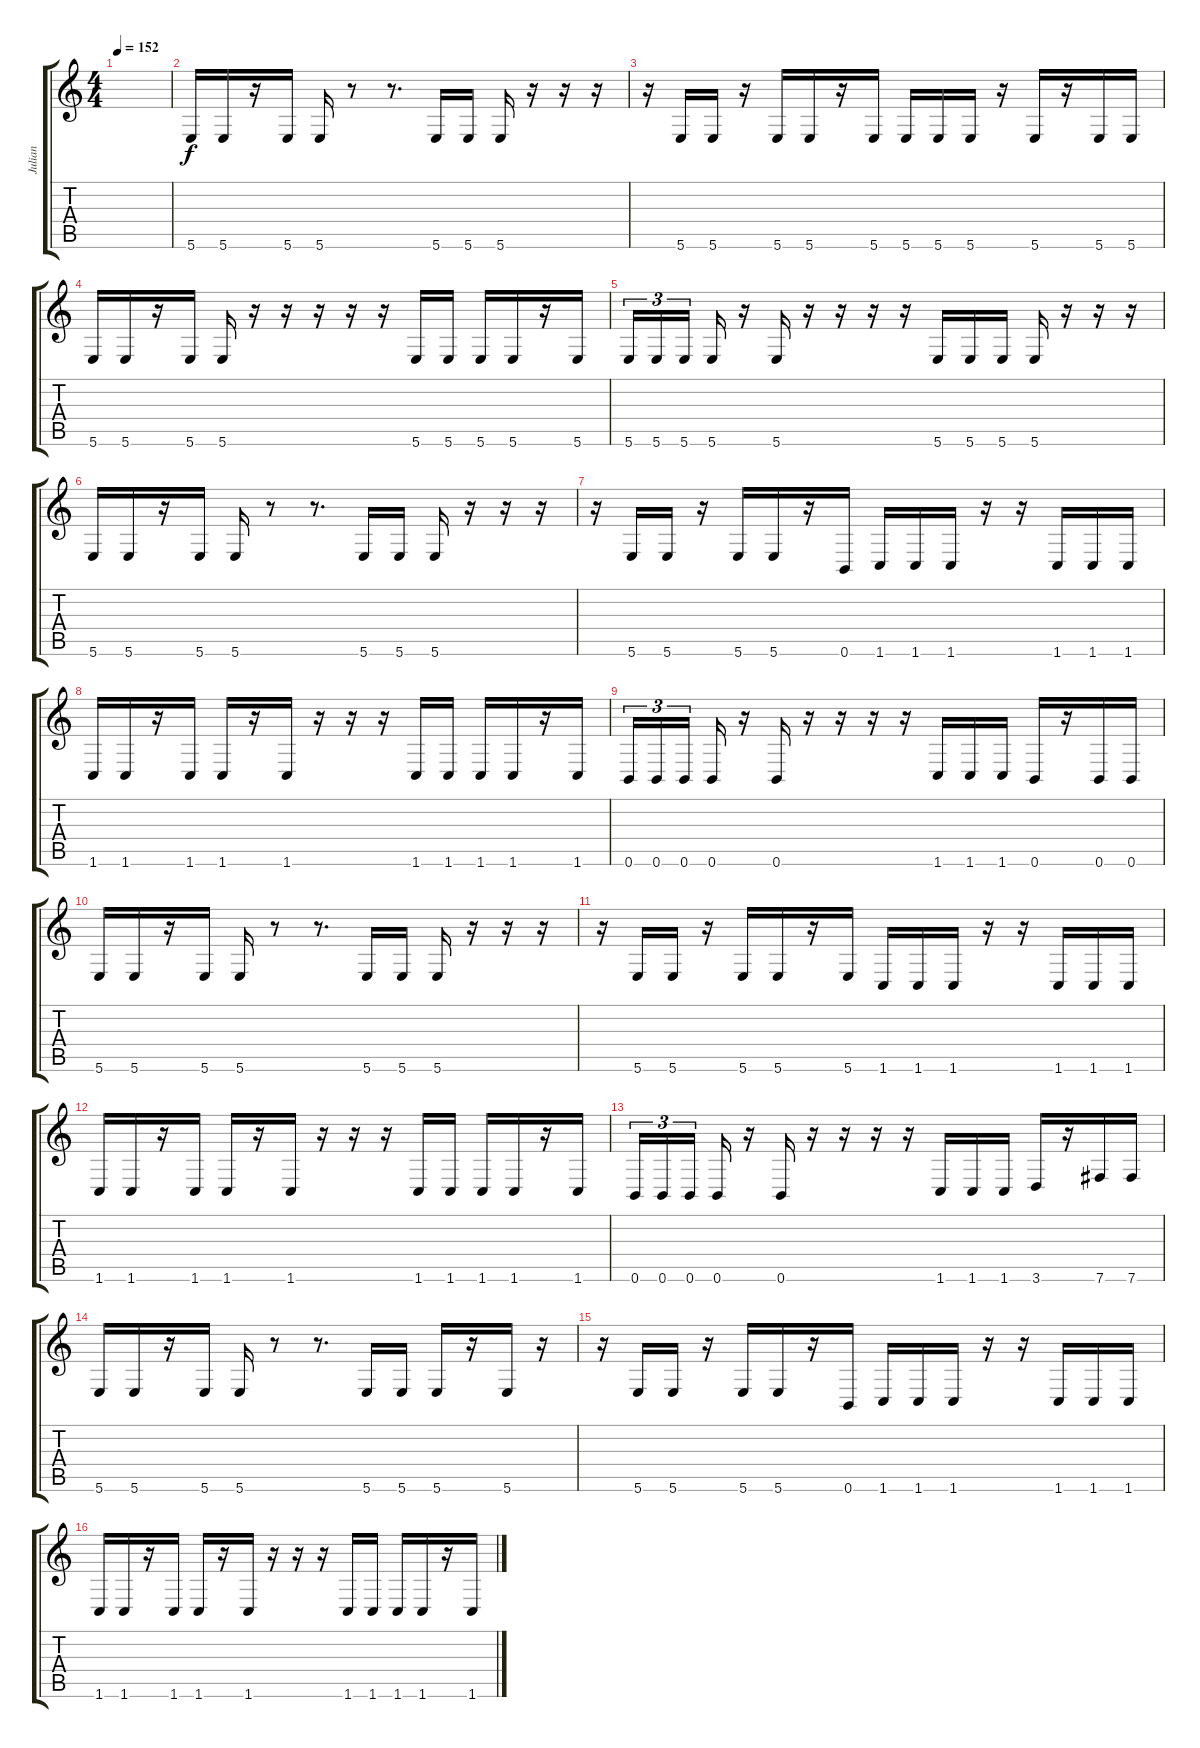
\track ("Julian" "Julian") {instrument overdrivenguitar}
\staff {score tabs}
\tuning (Db4 Ab3 E3 B2 Gb2 B1) {hide}
\ts (4 4)
\tempo 152
\clef g2
\ks c
|
5.6.16 5.6.16 r.16 5.6.16 5.6.16 r.8 r.8{d} 5.6.16 5.6.16 5.6.16 r.16 r.16 r.16 |
r.16 5.6.16 5.6.16 r.16 5.6.16 5.6.16 r.16 5.6.16 5.6.16 5.6.16 5.6.16 r.16 5.6.16 r.16 5.6.16 5.6.16 |
5.6.16 5.6.16 r.16 5.6.16 5.6.16 r.16 r.16 r.16 r.16 r.16 5.6.16 5.6.16 5.6.16 5.6.16 r.16 5.6.16 |
5.6.16{tu (3 2)} 5.6.16{tu (3 2)} 5.6.16{tu (3 2) beam splitsecondary} 5.6.16 r.16 5.6.16 r.16 r.16 r.16 r.16 5.6.16 5.6.16 5.6.16 5.6.16 r.16 r.16 r.16 |
5.6.16 5.6.16 r.16 5.6.16 5.6.16 r.8 r.8{d} 5.6.16 5.6.16 5.6.16 r.16 r.16 r.16 |
r.16 5.6.16 5.6.16 r.16 5.6.16 5.6.16 r.16 0.6.16 1.6.16 1.6.16 1.6.16 r.16 r.16 1.6.16 1.6.16 1.6.16 |
1.6.16 1.6.16 r.16 1.6.16 1.6.16 r.16 1.6.16 r.16 r.16 r.16 1.6.16 1.6.16 1.6.16 1.6.16 r.16 1.6.16 |
0.6.16{tu (3 2)} 0.6.16{tu (3 2)} 0.6.16{tu (3 2) beam splitsecondary} 0.6.16 r.16 0.6.16 r.16 r.16 r.16 r.16 1.6.16 1.6.16 1.6.16 0.6.16 r.16 0.6.16 0.6.16 |
5.6.16 5.6.16 r.16 5.6.16 5.6.16 r.8 r.8{d} 5.6.16 5.6.16 5.6.16 r.16 r.16 r.16 |
r.16 5.6.16 5.6.16 r.16 5.6.16 5.6.16 r.16 5.6.16 1.6.16 1.6.16 1.6.16 r.16 r.16 1.6.16 1.6.16 1.6.16 |
1.6.16 1.6.16 r.16 1.6.16 1.6.16 r.16 1.6.16 r.16 r.16 r.16 1.6.16 1.6.16 1.6.16 1.6.16 r.16 1.6.16 |
0.6.16{tu (3 2)} 0.6.16{tu (3 2)} 0.6.16{tu (3 2) beam splitsecondary} 0.6.16 r.16 0.6.16 r.16 r.16 r.16 r.16 1.6.16 1.6.16 1.6.16 3.6.16 r.16 7.6.16 7.6.16 |
5.6.16 5.6.16 r.16 5.6.16 5.6.16 r.8 r.8{d} 5.6.16 5.6.16 5.6.16 r.16 5.6.16 r.16 |
r.16 5.6.16 5.6.16 r.16 5.6.16 5.6.16 r.16 0.6.16 1.6.16 1.6.16 1.6.16 r.16 r.16 1.6.16 1.6.16 1.6.16 |
1.6.16 1.6.16 r.16 1.6.16 1.6.16 r.16 1.6.16 r.16 r.16 r.16 1.6.16 1.6.16 1.6.16 1.6.16 r.16 1.6.16
